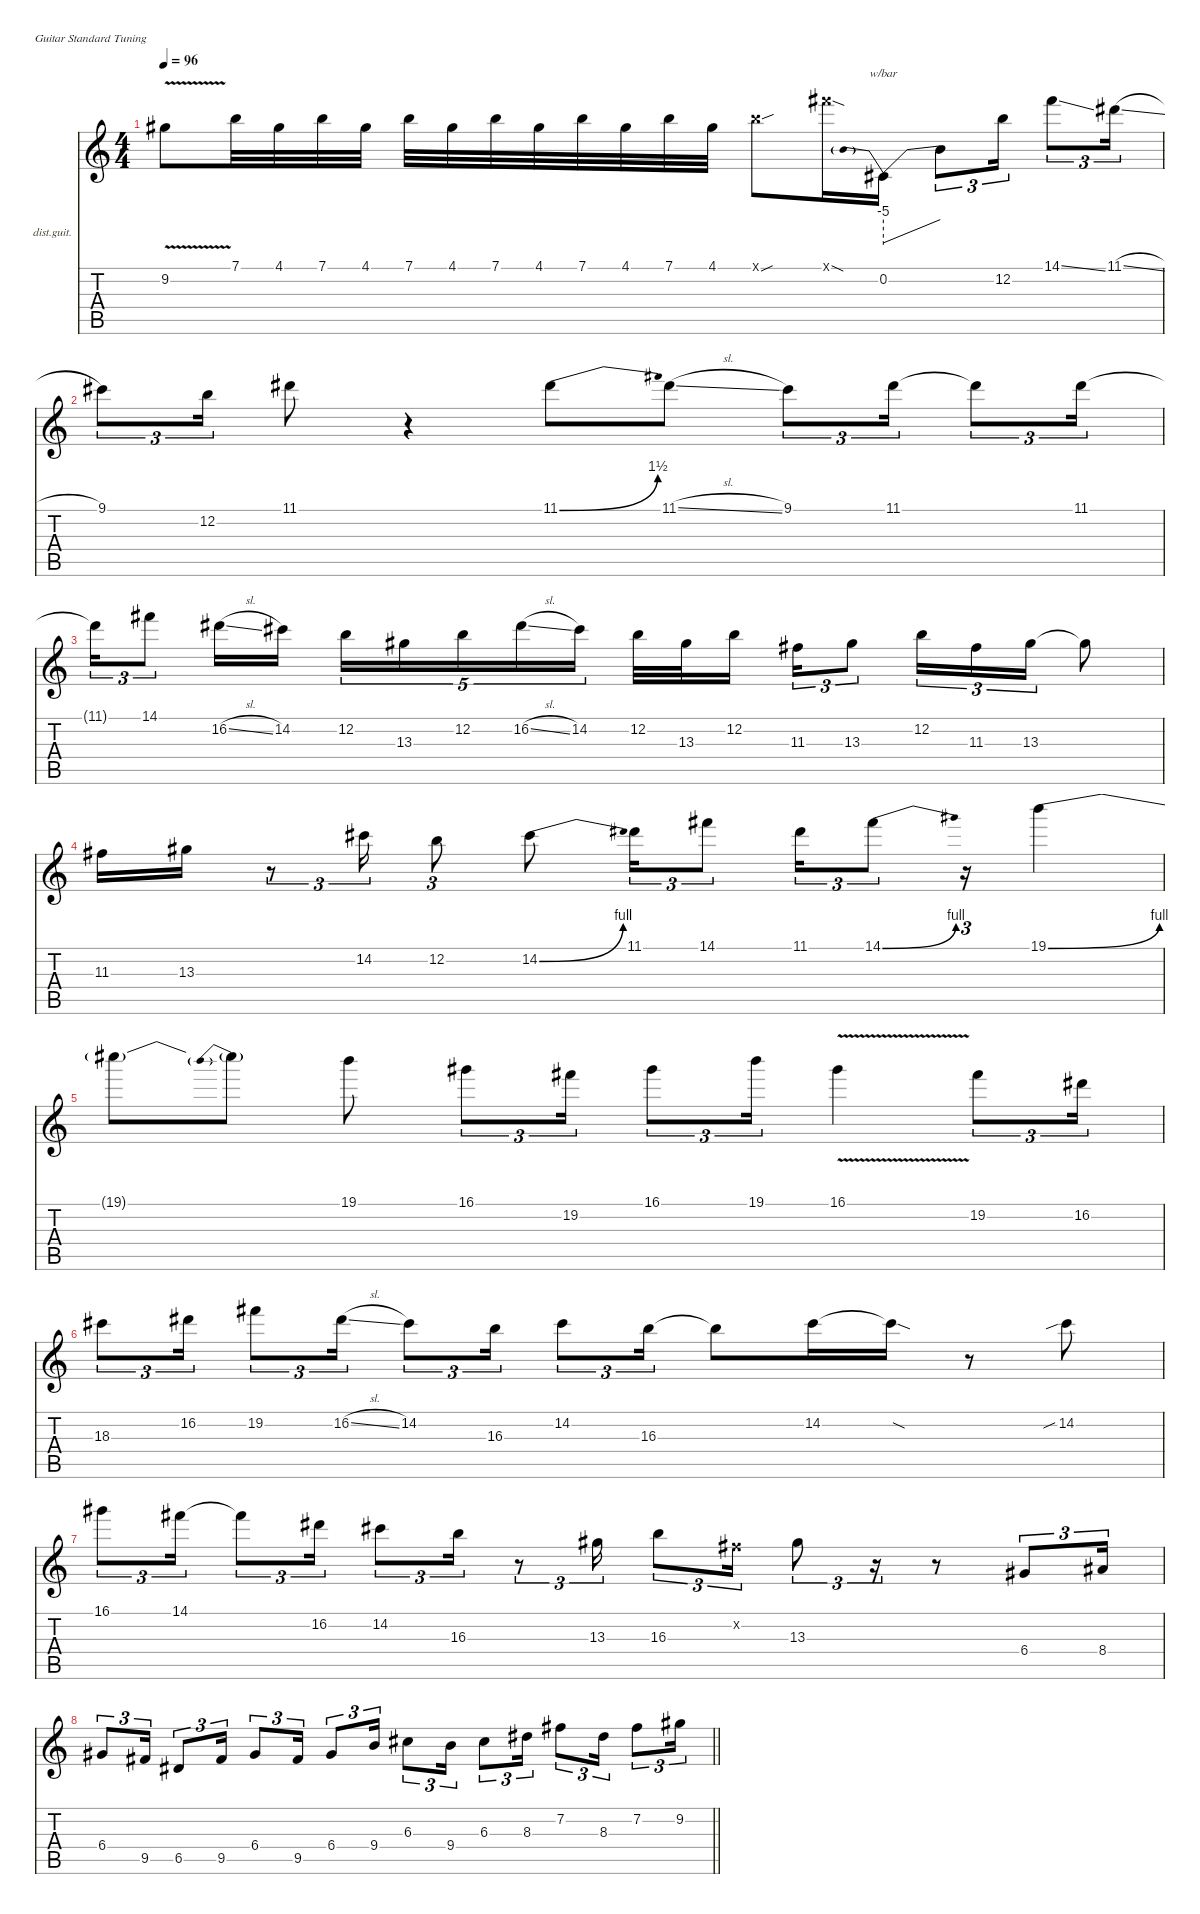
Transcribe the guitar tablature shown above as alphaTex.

\defaultSystemsLayout 4
\hideDynamics
\bracketExtendMode nobrackets
\firstSystemTrackNameOrientation horizontal
\otherSystemsTrackNameOrientation horizontal
\track ("Guitar (lead delay)" "dist.guit.") {instrument distortionguitar}
\staff {score tabs}
\tuning (E4 B3 G3 D3 A2 E2)
\ts (4 4)
\tempo 96
\clef g2
\ks c
9.2{v t acc #}.8{dy f beam Down} 7.1.32{beam Down} 4.1{acc #}.32{beam Down} 7.1.32{beam Down} 4.1{acc #}.32{beam Down} 7.1.32{beam Down} 4.1{acc #}.32{beam Down} 7.1.32{beam Down} 4.1{acc #}.32{beam Down} 7.1.32{beam Down} 4.1{acc #}.32{beam Down} 7.1.32{beam Down} 4.1{acc #}.32{beam Down} 7.1{sou x}.8{beam Down} 14.1{sod x acc #}.16{beam Down} 0.2.16{tbe (predivedive default 0 -20 60 0) beam Down} 0.2{t}.8{tu (3 2) beam Down} 12.2.16{tu (3 2) beam Down} 14.1{ss acc #}.8{tu (3 2) beam Down} 11.1{sl acc #}.16{tu (3 2) beam Down} |
9.1{acc #}.8{tu (3 2) beam Down} 12.2.16{tu (3 2) beam Down} 11.1{acc #}.8{beam Down} r.4{beam Down} 11.1{be (bend 0 0 9.999999599999999 6) acc #}.8{beam Down} 11.1{sl acc #}.8{beam Down} 9.1{acc #}.8{tu (3 2) beam Down} 11.1{acc #}.16{tu (3 2) beam Down} 11.1{t acc #}.8{tu (3 2) beam Down} 11.1{acc #}.16{tu (3 2) beam Down} |
11.1{t acc #}.16{tu (3 2) beam Down} 14.1{acc #}.8{tu (3 2) beam Down} 16.2{sl acc #}.16{beam Down} 14.2{acc #}.16{beam Down} 12.2.16{tu (5 4) beam Down} 13.3{acc #}.16{tu (5 4) beam Down} 12.2.16{tu (5 4) beam Down} 16.2{sl acc #}.16{tu (5 4) beam Down} 14.2{acc #}.16{tu (5 4) beam Down} 12.2.32{beam Down} 13.3{acc #}.32{beam Down} 12.2.16{beam Down} 11.3{acc #}.16{tu (3 2) beam Down} 13.3{acc #}.8{tu (3 2) beam Down} 12.2.16{tu (3 2) beam Down} 11.3{acc #}.16{tu (3 2) beam Down} 13.3{acc #}.16{tu (3 2) beam Down} 13.3{t acc #}.8{beam Down} |
11.3{acc #}.16{beam Down} 13.3{acc #}.16{beam Down} r.8{tu (3 2) beam Down} 14.2{acc #}.16{tu (3 2) beam Down} 12.2.8{tu (3 2) beam Down} 14.2{be (bend 0 0 30 4) acc #}.8{beam Down} 11.1{acc #}.16{tu (3 2) beam Down} 14.1{acc #}.8{tu (3 2) beam Down} 11.1{acc #}.16{tu (3 2) beam Down} 14.1{be (bend 0 0 15 4) acc #}.8{tu (3 2) beam Down} r.16{tu (3 2) beam Down} 19.1{be (bend 0 0 60 4)}.4{beam Down} |
19.1{t}.8{beam Down} 19.1{be (prebend 0 4 60 4) t}.8{beam Down} 19.1.8{beam Down} 16.1{acc #}.8{tu (3 2) beam Down} 19.2{acc #}.16{tu (3 2) beam Down} 16.1{acc #}.8{tu (3 2) beam Down} 19.1.16{tu (3 2) beam Down} 16.1{v acc #}.4{beam Down} 19.2{acc #}.8{tu (3 2) beam Down} 16.2{acc #}.16{tu (3 2) beam Down} |
18.3{acc #}.8{tu (3 2) beam Down} 16.2{acc #}.16{tu (3 2) beam Down} 19.2{acc #}.8{tu (3 2) beam Down} 16.2{sl acc #}.16{tu (3 2) beam Down} 14.2{acc #}.8{tu (3 2) beam Down} 16.3.16{tu (3 2) beam Down} 14.2{acc #}.8{tu (3 2) beam Down} 16.3.16{tu (3 2) beam Down} 16.3{t}.8{beam Down} 14.2{acc #}.16{beam Down} 14.2{sod t acc #}.16{beam Down} r.8{beam Down} 14.2{sib acc #}.8{beam Down} |
16.1{acc #}.8{tu (3 2) beam Down} 14.1{acc #}.16{tu (3 2) beam Down} 14.1{t acc #}.8{tu (3 2) beam Down} 16.2{acc #}.16{tu (3 2) beam Down} 14.2{acc #}.8{tu (3 2) beam Down} 16.3.16{tu (3 2) beam Down} r.8{tu (3 2) beam Down} 13.3{acc #}.16{tu (3 2) beam Down} 16.3.8{tu (3 2) beam Down} 7.2{x acc #}.16{tu (3 2) beam Down} 13.3{acc #}.8{tu (3 2) beam Down} r.16{tu (3 2) beam Down} r.8{beam Down} 6.4{acc #}.8{tu (3 2) beam Up} 8.4{acc #}.16{tu (3 2) beam Up} |
\barLineRight lightlight
6.4{acc #}.8{tu (3 2) beam Up} 9.5{acc #}.16{tu (3 2) beam Up} 6.5{acc #}.8{tu (3 2) beam Up} 9.5{acc #}.16{tu (3 2) beam Up} 6.4{acc #}.8{tu (3 2) beam Up} 9.5{acc #}.16{tu (3 2) beam Up} 6.4{acc #}.8{tu (3 2) beam Up} 9.4.16{tu (3 2) beam Up} 6.3{acc #}.8{tu (3 2) beam Down} 9.4.16{tu (3 2) beam Down} 6.3{acc #}.8{tu (3 2) beam Down} 8.3{acc #}.16{tu (3 2) beam Down} 7.2{acc #}.8{tu (3 2) beam Down} 8.3{acc #}.16{tu (3 2) beam Down} 7.2{acc #}.8{tu (3 2) beam Down} 9.2{acc #}.16{tu (3 2) beam Down}
